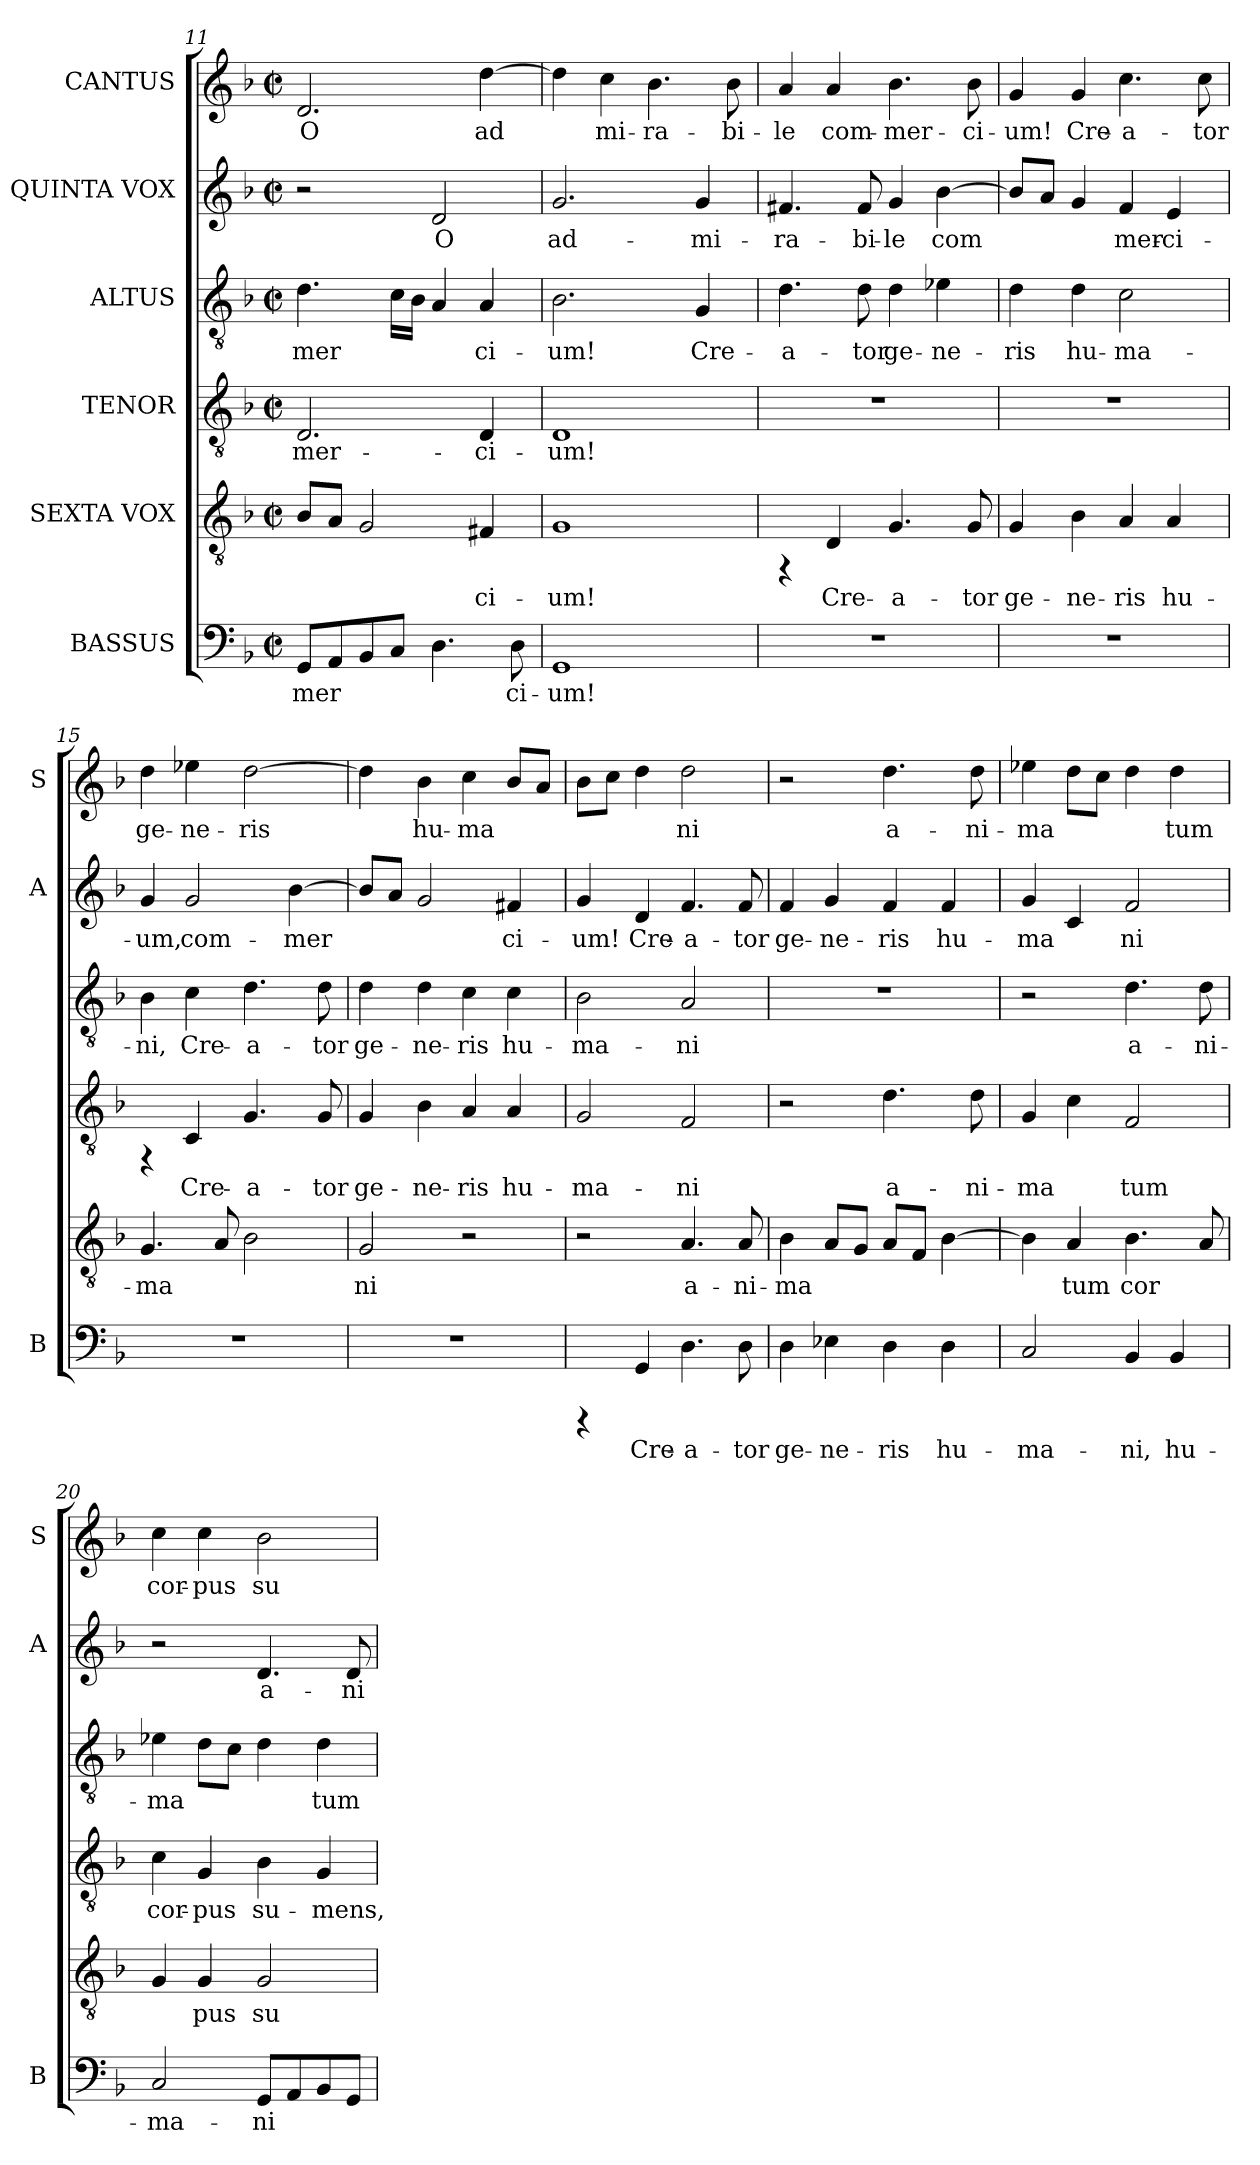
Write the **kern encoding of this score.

**kern	**text	**kern	**text	**kern	**text	**kern	**text	**kern	**text	**kern	**text
*part6	*part6	*part5	*part5	*part4	*part4	*part3	*part3	*part2	*part2	*part1	*part1
*staff6	*staff6	*staff5	*staff5	*staff4	*staff4	*staff3	*staff3	*staff2	*staff2	*staff1	*staff1
*I"BASSUS	*	*I"SEXTA VOX	*	*I"TENOR	*	*I"ALTUS	*	*I"QUINTA VOX	*	*I"CANTUS	*
*I'B	*	*	*	*	*	*	*	*I'A	*	*I'S	*
*clefF4	*	*clefGv2	*	*clefGv2	*	*clefGv2	*	*clefG2	*	*clefG2	*
*k[b-]	*	*k[b-]	*	*k[b-]	*	*k[b-]	*	*k[b-]	*	*k[b-]	*
*F:	*	*F:	*	*F:	*	*F:	*	*F:	*	*F:	*
*M2/2	*	*M2/2	*	*M2/2	*	*M2/2	*	*M2/2	*	*M2/2	*
*met(c|)	*	*met(c|)	*	*met(c|)	*	*met(c|)	*	*met(c|)	*	*met(c|)	*
=11	=11	=11	=11	=11	=11	=11	=11	=11	=11	=11	=11
!	!LO:LY:b:cj	!	!LO:LY:b:cj	!	!LO:LY:b:cj	!	!LO:LY:b:cj	!	!	!	!LO:LY:b:cj
8GG/L	-mer-	8B-/L	--	2.D/	-mer-	4.d\	-mer-	2r	.	2.d/	O
!	!LO:LY:b:cj	!	!LO:LY:b:cj	!	!	!	!	!	!	!	!
8AA/	--	8A/J	--	.	.	.	.	.	.	.	.
!	!LO:LY:b:cj	!	!LO:LY:b:cj	!	!	!	!	!	!	!	!
8BB-/	--	2G/	--	.	.	.	.	.	.	.	.
!	!LO:LY:b:cj	!	!	!	!	!	!LO:LY:b:cj	!	!	!	!
8C/J	--	.	.	.	.	16c\L	--	.	.	.	.
!	!	!	!	!	!	!	!LO:LY:b:cj	!	!	!	!
.	.	.	.	.	.	16B-\J	--	.	.	.	.
!	!LO:LY:b:cj	!	!	!	!	!	!LO:LY:b:cj	!	!LO:LY:b:cj	!	!
4.D\	--	.	.	.	.	4A/	--	2d/	O	.	.
!	!	!	!LO:LY:b:cj	!	!LO:LY:b:cj	!	!LO:LY:b:cj	!	!	!	!LO:LY:b:cj
.	.	4F#X/	-ci-	4D/	-ci-	4A/	-ci-	.	.	[>4dd\	ad-
!	!LO:LY:b:cj	!	!	!	!	!	!	!	!	!	!
8D\	-ci-	.	.	.	.	.	.	.	.	.	.
!!LO:PB:g=z
=12	=12	=12	=12	=12	=12	=12	=12	=12	=12	=12	=12
!	!LO:LY:b:cj	!	!LO:LY:b:cj	!	!LO:LY:b:cj	!	!LO:LY:b:cj	!	!LO:LY:b:cj	!	!LO:LY:b:cj
1GG	-um!	1G	-um!	1D	-um!	2.B-\	-um!	2.g/	ad-	4dd\]	--
!	!	!	!	!	!	!	!	!	!	!	!LO:LY:b:cj
.	.	.	.	.	.	.	.	.	.	4cc\	-mi-
!	!	!	!	!	!	!	!	!	!	!	!LO:LY:b:cj
.	.	.	.	.	.	.	.	.	.	4.b-\	-ra-
!	!	!	!	!	!	!	!LO:LY:b:cj	!	!LO:LY:b:cj	!	!
.	.	.	.	.	.	4G/	Cre-	4g/	-mi-	.	.
!	!	!	!	!	!	!	!	!	!	!	!LO:LY:b:cj
.	.	.	.	.	.	.	.	.	.	8b-\	-bi-
=13	=13	=13	=13	=13	=13	=13	=13	=13	=13	=13	=13
!	!	!	!	!	!	!	!LO:LY:b:cj	!	!LO:LY:b:cj	!	!LO:LY:b:cj
1r	.	4rFF	.	1r	.	4.d\	-a-	4.f#X/	-ra-	4a/	-le
!	!	!	!LO:LY:b:cj	!	!	!	!	!	!	!	!LO:LY:b:cj
.	.	4D/	Cre-	.	.	.	.	.	.	4a/	com-
!	!	!	!	!	!	!	!LO:LY:b:cj	!	!LO:LY:b:cj	!	!
.	.	.	.	.	.	8d\	-tor	8f#/	-bi-	.	.
!	!	!	!LO:LY:b:cj	!	!	!	!LO:LY:b:cj	!	!LO:LY:b:cj	!	!LO:LY:b:cj
.	.	4.G/	-a-	.	.	4d\	ge-	4g/	-le	4.b-\	-mer-
!	!	!	!	!	!	!	!LO:LY:b:cj	!	!LO:LY:b:cj	!	!
.	.	.	.	.	.	4e-X\	-ne-	[>4b-\	com-	.	.
!	!	!	!LO:LY:b:cj	!	!	!	!	!	!	!	!LO:LY:b:cj
.	.	8G/	-tor	.	.	.	.	.	.	8b-\	-ci-
=14	=14	=14	=14	=14	=14	=14	=14	=14	=14	=14	=14
!	!	!	!LO:LY:b:cj	!	!	!	!LO:LY:b:cj	!	!LO:LY:b:cj	!	!LO:LY:b:cj
1r	.	4G/	ge-	1r	.	4d\	-ris	8b-/L]	--	4g/	-um!
!	!	!	!	!	!	!	!	!	!LO:LY:b:cj	!	!
.	.	.	.	.	.	.	.	8a/J	--	.	.
!	!	!	!LO:LY:b:cj	!	!	!	!LO:LY:b:cj	!	!LO:LY:b:cj	!	!LO:LY:b:cj
.	.	4B-\	-ne-	.	.	4d\	hu-	4g/	--	4g/	Cre-
!	!	!	!LO:LY:b:cj	!	!	!	!LO:LY:b:cj	!	!LO:LY:b:cj	!	!LO:LY:b:cj
.	.	4A/	-ris	.	.	2c\	-ma-	4f/	-mer-	4.cc\	-a-
!	!	!	!LO:LY:b:cj	!	!	!	!	!	!LO:LY:b:cj	!	!
.	.	4A/	hu-	.	.	.	.	4e/	-ci-	.	.
!	!	!	!	!	!	!	!	!	!	!	!LO:LY:b:cj
.	.	.	.	.	.	.	.	.	.	8cc\	-tor
=15	=15	=15	=15	=15	=15	=15	=15	=15	=15	=15	=15
!	!	!	!LO:LY:b:cj	!	!	!	!LO:LY:b:cj	!	!LO:LY:b:cj	!	!LO:LY:b:cj
1r	.	4.G/	-ma-	4rFF	.	4B-\	-ni,	4g/	-um,	4dd\	ge-
!	!	!	!	!	!LO:LY:b:cj	!	!LO:LY:b:cj	!	!LO:LY:b:cj	!	!LO:LY:b:cj
.	.	.	.	4C/	Cre-	4c\	Cre-	2g/	com-	4ee-X\	-ne-
!	!	!	!LO:LY:b:cj	!	!	!	!	!	!	!	!
.	.	8A/	--	.	.	.	.	.	.	.	.
!	!	!	!LO:LY:b:cj	!	!LO:LY:b:cj	!	!LO:LY:b:cj	!	!	!	!LO:LY:b:cj
.	.	2B-\	--	4.G/	-a-	4.d\	-a-	.	.	[>2dd\	-ris
!	!	!	!	!	!	!	!	!	!LO:LY:b:cj	!	!
.	.	.	.	.	.	.	.	[>4b-\	-mer-	.	.
!	!	!	!	!	!LO:LY:b:cj	!	!LO:LY:b:cj	!	!	!	!
.	.	.	.	8G/	-tor	8d\	-tor	.	.	.	.
=16	=16	=16	=16	=16	=16	=16	=16	=16	=16	=16	=16
!	!	!	!LO:LY:b:cj	!	!LO:LY:b:cj	!	!LO:LY:b:cj	!	!LO:LY:b:cj	!	!LO:LY:b:cj
1r	.	2G/	-ni	4G/	ge-	4d\	ge-	8b-/L]	--	4dd\]	.
!	!	!	!	!	!	!	!	!	!LO:LY:b:cj	!	!
.	.	.	.	.	.	.	.	8a/J	--	.	.
!	!	!	!	!	!LO:LY:b:cj	!	!LO:LY:b:cj	!	!LO:LY:b:cj	!	!LO:LY:b:cj
.	.	.	.	4B-\	-ne-	4d\	-ne-	2g/	--	4b-\	hu-
!	!	!	!	!	!LO:LY:b:cj	!	!LO:LY:b:cj	!	!	!	!LO:LY:b:cj
.	.	2r	.	4A/	-ris	4c\	-ris	.	.	4cc\	-ma-
!	!	!	!	!	!LO:LY:b:cj	!	!LO:LY:b:cj	!	!LO:LY:b:cj	!	!LO:LY:b:cj
.	.	.	.	4A/	hu-	4c\	hu-	4f#X/	-ci-	8b-/L	--
!	!	!	!	!	!	!	!	!	!	!	!LO:LY:b:cj
.	.	.	.	.	.	.	.	.	.	8a/J	--
=17	=17	=17	=17	=17	=17	=17	=17	=17	=17	=17	=17
!	!	!	!	!	!LO:LY:b:cj	!	!LO:LY:b:cj	!	!LO:LY:b:cj	!	!LO:LY:b:cj
4rCCC	.	2r	.	2G/	-ma-	2B-\	-ma-	4g/	-um!	8b-\L	--
!	!	!	!	!	!	!	!	!	!	!	!LO:LY:b:cj
.	.	.	.	.	.	.	.	.	.	8cc\J	--
!	!LO:LY:b:cj	!	!	!	!	!	!	!	!LO:LY:b:cj	!	!LO:LY:b:cj
4GG/	Cre-	.	.	.	.	.	.	4d/	Cre-	4dd\	--
!	!LO:LY:b:cj	!	!LO:LY:b:cj	!	!LO:LY:b:cj	!	!LO:LY:b:cj	!	!LO:LY:b:cj	!	!LO:LY:b:cj
4.D\	-a-	4.A/	a-	2F/	-ni	2A/	-ni	4.f/	-a-	2dd\	-ni
!	!LO:LY:b:cj	!	!LO:LY:b:cj	!	!	!	!	!	!LO:LY:b:cj	!	!
8D\	-tor	8A/	-ni-	.	.	.	.	8f/	-tor	.	.
!!LO:PB:g=z
=18	=18	=18	=18	=18	=18	=18	=18	=18	=18	=18	=18
!	!LO:LY:b:cj	!	!LO:LY:b:cj	!	!	!	!	!	!LO:LY:b:cj	!	!
4D\	ge-	4B-\	-ma-	2r	.	1r	.	4f/	ge-	2r	.
!	!LO:LY:b:cj	!	!LO:LY:b:cj	!	!	!	!	!	!LO:LY:b:cj	!	!
4E-X\	-ne-	8A/L	--	.	.	.	.	4g/	-ne-	.	.
!	!	!	!LO:LY:b:cj	!	!	!	!	!	!	!	!
.	.	8G/J	--	.	.	.	.	.	.	.	.
!	!LO:LY:b:cj	!	!LO:LY:b:cj	!	!LO:LY:b:cj	!	!	!	!LO:LY:b:cj	!	!LO:LY:b:cj
4D\	-ris	8A/L	--	4.d\	a-	.	.	4f/	-ris	4.dd\	a-
!	!	!	!LO:LY:b:cj	!	!	!	!	!	!	!	!
.	.	8F/J	--	.	.	.	.	.	.	.	.
!	!LO:LY:b:cj	!	!LO:LY:b:cj	!	!	!	!	!	!LO:LY:b:cj	!	!
4D\	hu-	[>4B-\	--	.	.	.	.	4f/	hu-	.	.
!	!	!	!	!	!LO:LY:b:cj	!	!	!	!	!	!LO:LY:b:cj
.	.	.	.	8d\	-ni-	.	.	.	.	8dd\	-ni-
=19	=19	=19	=19	=19	=19	=19	=19	=19	=19	=19	=19
!	!LO:LY:b:cj	!	!LO:LY:b:cj	!	!LO:LY:b:cj	!	!	!	!LO:LY:b:cj	!	!LO:LY:b:cj
2C/	-ma-	4B-\]	--	4G/	-ma-	2r	.	4g/	-ma-	4ee-X\	-ma-
!	!	!	!LO:LY:b:cj	!	!LO:LY:b:cj	!	!	!	!LO:LY:b:cj	!	!LO:LY:b:cj
.	.	4A/	-tum	4c\	--	.	.	4c/	--	8dd\L	--
!	!	!	!	!	!	!	!	!	!	!	!LO:LY:b:cj
.	.	.	.	.	.	.	.	.	.	8cc\J	--
!	!LO:LY:b:cj	!	!LO:LY:b:cj	!	!LO:LY:b:cj	!	!LO:LY:b:cj	!	!LO:LY:b:cj	!	!LO:LY:b:cj
4BB-/	-ni,	4.B-\	cor-	2F/	-tum	4.d\	a-	2f/	-ni	4dd\	--
!	!LO:LY:b:cj	!	!	!	!	!	!	!	!	!	!LO:LY:b:cj
4BB-/	hu-	.	.	.	.	.	.	.	.	4dd\	-tum
!	!	!	!LO:LY:b:cj	!	!	!	!LO:LY:b:cj	!	!	!	!
.	.	8A/	--	.	.	8d\	-ni-	.	.	.	.
=20	=20	=20	=20	=20	=20	=20	=20	=20	=20	=20	=20
!	!LO:LY:b:cj	!	!LO:LY:b:cj	!	!LO:LY:b:cj	!	!LO:LY:b:cj	!	!	!	!LO:LY:b:cj
2C/	-ma-	4G/	--	4c\	cor-	4e-X\	-ma-	2r	.	4cc\	cor-
!	!	!	!LO:LY:b:cj	!	!LO:LY:b:cj	!	!LO:LY:b:cj	!	!	!	!LO:LY:b:cj
.	.	4G/	-pus	4G/	-pus	8d\L	--	.	.	4cc\	-pus
!	!	!	!	!	!	!	!LO:LY:b:cj	!	!	!	!
.	.	.	.	.	.	8c\J	--	.	.	.	.
!	!LO:LY:b:cj	!	!LO:LY:b:cj	!	!LO:LY:b:cj	!	!LO:LY:b:cj	!	!LO:LY:b:cj	!	!LO:LY:b:cj
8GG/L	-ni	2G/	su-	4B-\	su-	4d\	--	4.d/	a-	2b-\	su-
!	!LO:LY:b:cj	!	!	!	!	!	!	!	!	!	!
8AA/	.	.	.	.	.	.	.	.	.	.	.
!	!LO:LY:b:cj	!	!	!	!LO:LY:b:cj	!	!LO:LY:b:cj	!	!	!	!
8BB-/	.	.	.	4G/	-mens,	4d\	-tum	.	.	.	.
!	!LO:LY:b:cj	!	!	!	!	!	!	!	!LO:LY:b:cj	!	!
8GG/J	.	.	.	.	.	.	.	8d/	-ni-	.	.
=	=	=	=	=	=	=	=	=	=	=	=
*-	*-	*-	*-	*-	*-	*-	*-	*-	*-	*-	*-
